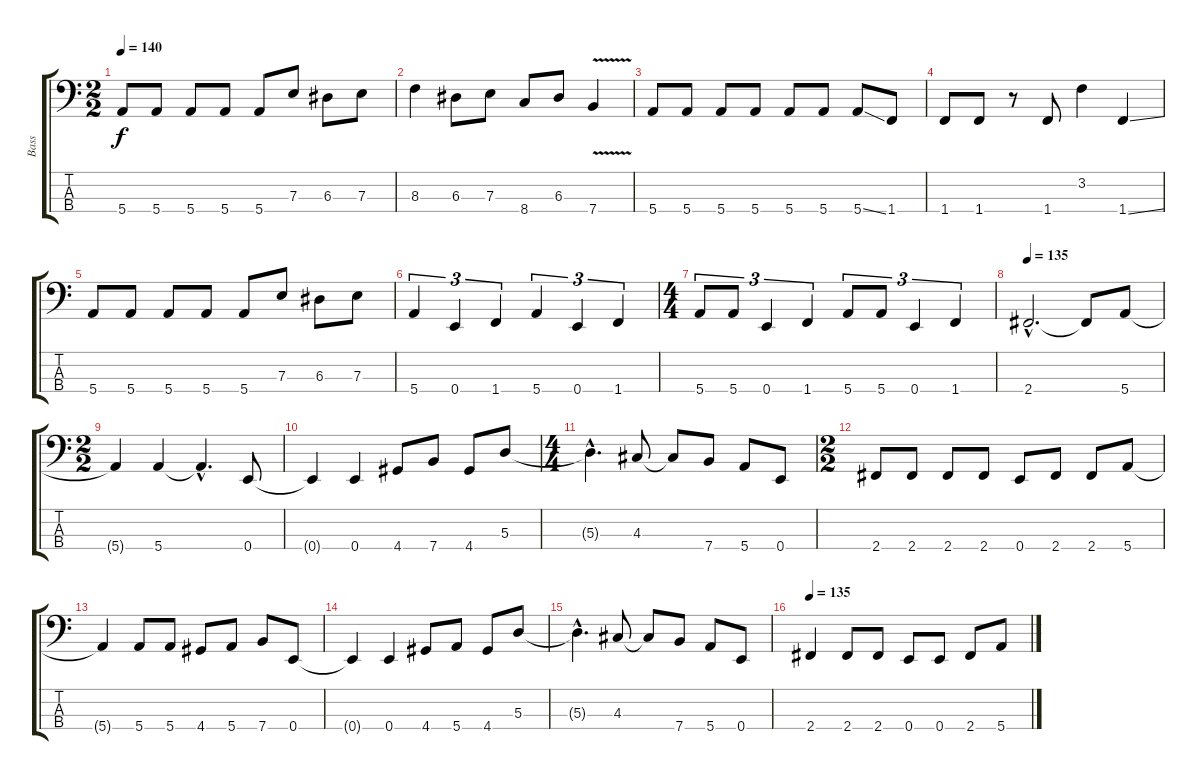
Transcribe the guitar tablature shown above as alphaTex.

\track ("Bass" "Bass") {instrument electricbasspick}
\staff {score tabs}
\tuning (G2 D2 A1 E1) {hide}
\ts (2 2)
\tempo 140
\clef f4
\ks c
5.4.8{dy f} 5.4.8 5.4.8 5.4.8 5.4.8 7.3.8 6.3.8 7.3.8 |
8.3.4 6.3.8 7.3.8 8.4.8 6.3.8 7.4{v}.4 |
5.4.8 5.4.8 5.4.8 5.4.8 5.4.8 5.4.8 5.4{ss}.8 1.4.8 |
1.4.8 1.4.8 r.8 1.4.8 3.2.4 1.4{ss}.4 |
5.4.8 5.4.8 5.4.8 5.4.8 5.4.8 7.3.8 6.3.8 7.3.8 |
5.4.4{tu (3 2)} 0.4.4{tu (3 2)} 1.4.4{tu (3 2)} 5.4.4{tu (3 2)} 0.4.4{tu (3 2)} 1.4.4{tu (3 2)} |
\ts (4 4)
5.4.8{tu (3 2)} 5.4.8{tu (3 2)} 0.4.4{tu (3 2)} 1.4.4{tu (3 2)} 5.4.8{tu (3 2)} 5.4.8{tu (3 2)} 0.4.4{tu (3 2)} 1.4.4{tu (3 2)} |
\tempo 135
2.4{hac}.2{d} 2.4{t}.8 5.4.8 |
\ts (2 2)
5.4{t}.4 5.4.4 5.4{hac t}.4{d} 0.4.8 |
0.4{t}.4 0.4.4 4.4.8 7.4.8 4.4.8 5.3.8 |
\ts (4 4)
5.3{hac t}.4{d} 4.3.8 4.3{t}.8 7.4.8 5.4.8 0.4.8 |
\ts (2 2)
2.4.8 2.4.8 2.4.8 2.4.8 0.4.8 2.4.8 2.4.8 5.4.8 |
5.4{t}.4 5.4.8 5.4.8 4.4.8 5.4.8 7.4.8 0.4.8 |
0.4{t}.4 0.4.4 4.4.8 5.4.8 4.4.8 5.3.8 |
5.3{hac t}.4{d} 4.3.8 4.3{t}.8 7.4.8 5.4.8 0.4.8 |
\tempo 135
2.4.4 2.4.8 2.4.8 0.4.8 0.4.8 2.4.8 5.4.8
